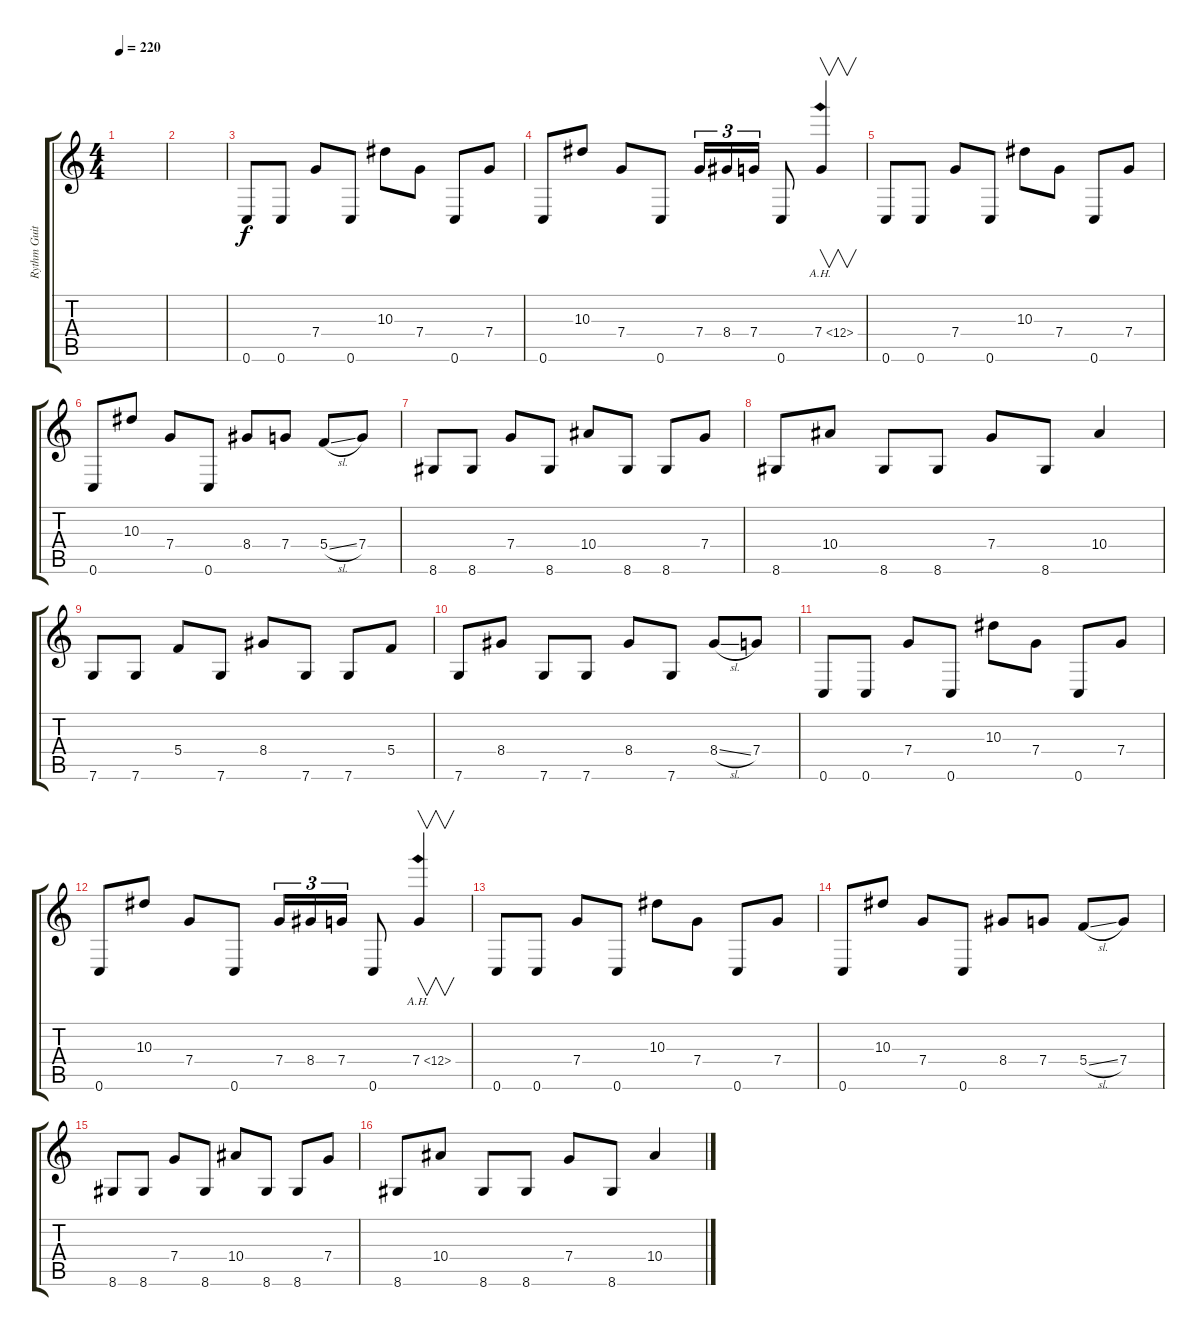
\track ("Rythm Guitar #2" "Rythm Guit") {instrument distortionguitar}
\staff {score tabs}
\tuning (D4 A3 F3 C3 G2 C2) {hide}
\ts (4 4)
\tempo 220
\clef g2
\ks c
|
|
0.6.8 0.6.8 7.4.8 0.6.8 10.3.8 7.4.8 0.6.8 7.4.8 |
0.6.8 10.3.8 7.4.8 0.6.8 7.4.16{tu (3 2)} 8.4.16{tu (3 2)} 7.4.16{tu (3 2)} 0.6.8 7.4{ah 5}.4{v} |
0.6.8 0.6.8 7.4.8 0.6.8 10.3.8 7.4.8 0.6.8 7.4.8 |
0.6.8 10.3.8 7.4.8 0.6.8 8.4.8 7.4.8 5.4{sl}.8 7.4.8 |
8.6.8 8.6.8 7.4.8 8.6.8 10.4.8 8.6.8 8.6.8 7.4.8 |
8.6.8 10.4.8 8.6.8 8.6.8 7.4.8 8.6.8 10.4.4 |
7.6.8 7.6.8 5.4.8 7.6.8 8.4.8 7.6.8 7.6.8 5.4.8 |
7.6.8 8.4.8 7.6.8 7.6.8 8.4.8 7.6.8 8.4{sl}.8 7.4.8 |
0.6.8 0.6.8 7.4.8 0.6.8 10.3.8 7.4.8 0.6.8 7.4.8 |
0.6.8 10.3.8 7.4.8 0.6.8 7.4.16{tu (3 2)} 8.4.16{tu (3 2)} 7.4.16{tu (3 2)} 0.6.8 7.4{ah 5}.4{v} |
0.6.8 0.6.8 7.4.8 0.6.8 10.3.8 7.4.8 0.6.8 7.4.8 |
0.6.8 10.3.8 7.4.8 0.6.8 8.4.8 7.4.8 5.4{sl}.8 7.4.8 |
8.6.8 8.6.8 7.4.8 8.6.8 10.4.8 8.6.8 8.6.8 7.4.8 |
8.6.8 10.4.8 8.6.8 8.6.8 7.4.8 8.6.8 10.4.4
